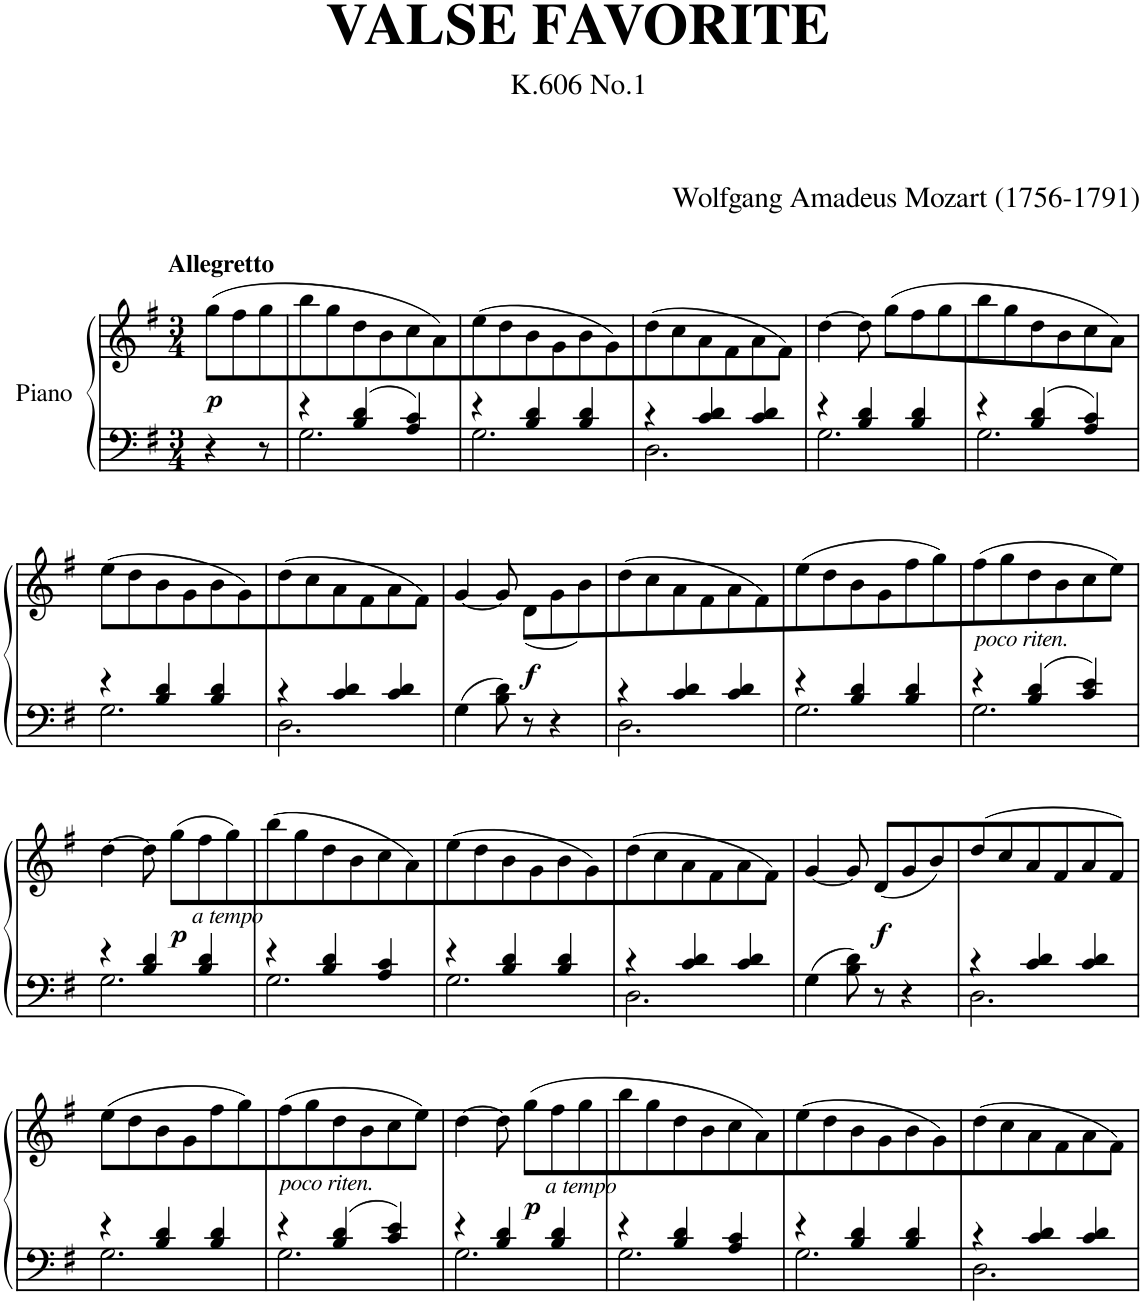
**kern	**kern	**dynam
*part1	*part1	*part1
*staff2	*staff1	*staff1/2
*I"Piano	*	*
*I'Pno	*	*
*clefF4	*clefG2	*
*k[f#]	*k[f#]	*
*G:	*G:	*
*M3/4	*M3/4	*
=1	=1	=1
!	!LO:TX:a:B:t=Allegretto	!
!	!	!LO:DY:b
4r	(8gg\L	p
.	8ff#\	.
8r	8gg\	.
=2	=2	=2
*^	*	*
4r	2.G\	8bb\	.
.	.	8gg\	.
4B/ 4d/	.	8dd\	.
.	.	8b\	.
4A/ 4c/	.	8cc\	.
.	.	8a\)	.
=3	=3	=3	=3
4r	2.G\	(>8ee\	.
.	.	8dd\	.
4B/ 4d/	.	8b\	.
.	.	8g\	.
4B/ 4d/	.	8b\	.
.	.	8g\)	.
=4	=4	=4	=4
4r	2.D\	(>8dd\	.
.	.	8cc\	.
4c/ 4d/	.	8a\	.
.	.	8f#\	.
4c/ 4d/	.	8a\	.
.	.	8f#\J)	.
=5	=5	=5	=5
4r	2.G\	[4dd\	.
4B/ 4d/	.	8dd\]	.
.	.	(>8gg\L	.
4B/ 4d/	.	8ff#\	.
.	.	8gg\	.
=6	=6	=6	=6
4r	2.G\	8bb\	.
.	.	8gg\	.
4B/ 4d/	.	8dd\	.
.	.	8b\	.
4A/ 4c/	.	8cc\	.
.	.	8a\J)	.
!!LO:LB:g=z
=7	=7	=7	=7
4r	2.G\	(>8ee\L	.
.	.	8dd\	.
4B/ 4d/	.	8b\	.
.	.	8g\	.
4B/ 4d/	.	8b\	.
.	.	8g\)	.
=8	=8	=8	=8
4r	2.D\	(>8dd\	.
.	.	8cc\	.
4c/ 4d/	.	8a\	.
.	.	8f#\	.
4c/ 4d/	.	8a\	.
.	.	8f#\J)	.
*v	*v	*	*
=9	=9	=9
4G\	[4g/	.
8B\ 8d\	8g/]	.
!	!	!LO:DY:b
8r	(<8d\L	f
4r	8g\	.
.	8b\)	.
=10	=10	=10
*^	*	*
4r	2.D\	(>8dd\	.
.	.	8cc\	.
4c/ 4d/	.	8a\	.
.	.	8f#\	.
4c/ 4d/	.	8a\	.
.	.	8f#\)	.
=11	=11	=11	=11
4r	2.G\	(>8ee\	.
.	.	8dd\	.
4B/ 4d/	.	8b\	.
.	.	8g\	.
4B/ 4d/	.	8ff#\	.
.	.	8gg\)	.
=12	=12	=12	=12
!	!	!LO:TX:b:i:t=poco riten.	!
4r	2.G\	(>8ff#\	.
.	.	8gg\	.
4B/ 4d/	.	8dd\	.
.	.	8b\	.
4c/ 4e/	.	8cc\	.
.	.	8ee\J)	.
!!LO:LB:g=z
=13	=13	=13	=13
4r	2.G\	[4dd\	.
4B/ 4d/	.	8dd\]	.
!	!	!LO:TX:b:i:t=a tempo	!
!	!	!	!LO:DY:b
.	.	(>8gg\L	p
4B/ 4d/	.	8ff#\	.
.	.	8gg\)	.
=14	=14	=14	=14
4r	2.G\	(>8bb\	.
.	.	8gg\	.
4B/ 4d/	.	8dd\	.
.	.	8b\	.
4A/ 4c/	.	8cc\	.
.	.	8a\)	.
=15	=15	=15	=15
4r	2.G\	(>8ee\	.
.	.	8dd\	.
4B/ 4d/	.	8b\	.
.	.	8g\	.
4B/ 4d/	.	8b\	.
.	.	8g\)	.
=16	=16	=16	=16
4r	2.D\	(>8dd\	.
.	.	8cc\	.
4c/ 4d/	.	8a\	.
.	.	8f#\	.
4c/ 4d/	.	8a\	.
.	.	8f#\J)	.
*v	*v	*	*
=17	=17	=17
4G\	[4g/	.
8B\ 8d\	8g/]	.
!	!	!LO:DY:b
8r	(<8d/L	f
4r	8g/	.
.	8b/)	.
=18	=18	=18
*^	*	*
4r	2.D\	(>8dd/	.
.	.	8cc/	.
4c/ 4d/	.	8a/	.
.	.	8f#/	.
4c/ 4d/	.	8a/	.
.	.	8f#/J)	.
!!LO:LB:g=z
=19	=19	=19	=19
4r	2.G\	(>8ee\L	.
.	.	8dd\	.
4B/ 4d/	.	8b\	.
.	.	8g\	.
4B/ 4d/	.	8ff#\	.
.	.	8gg\)	.
=20	=20	=20	=20
!	!	!LO:TX:b:i:t=poco riten.	!
4r	2.G\	(>8ff#\	.
.	.	8gg\	.
4B/ 4d/	.	8dd\	.
.	.	8b\	.
4c/ 4e/	.	8cc\	.
.	.	8ee\J)	.
=21	=21	=21	=21
4r	2.G\	[4dd\	.
4B/ 4d/	.	8dd\]	.
!	!	!LO:TX:b:i:t=a tempo	!
!	!	!	!LO:DY:b
.	.	(8gg\L	p
4B/ 4d/	.	8ff#\	.
.	.	8gg\	.
=22	=22	=22	=22
4r	2.G\	8bb\	.
.	.	8gg\	.
4B/ 4d/	.	8dd\	.
.	.	8b\	.
4A/ 4c/	.	8cc\	.
.	.	8a\)	.
=23	=23	=23	=23
4r	2.G\	(>8ee\	.
.	.	8dd\	.
4B/ 4d/	.	8b\	.
.	.	8g\	.
4B/ 4d/	.	8b\	.
.	.	8g\)	.
=24	=24	=24	=24
4r	2.D\	(>8dd\	.
.	.	8cc\	.
4c/ 4d/	.	8a\	.
.	.	8f#\	.
4c/ 4d/	.	8a\	.
.	.	8f#\J)	.
*v	*v	*	*
=	=	=
*-	*-	*-
